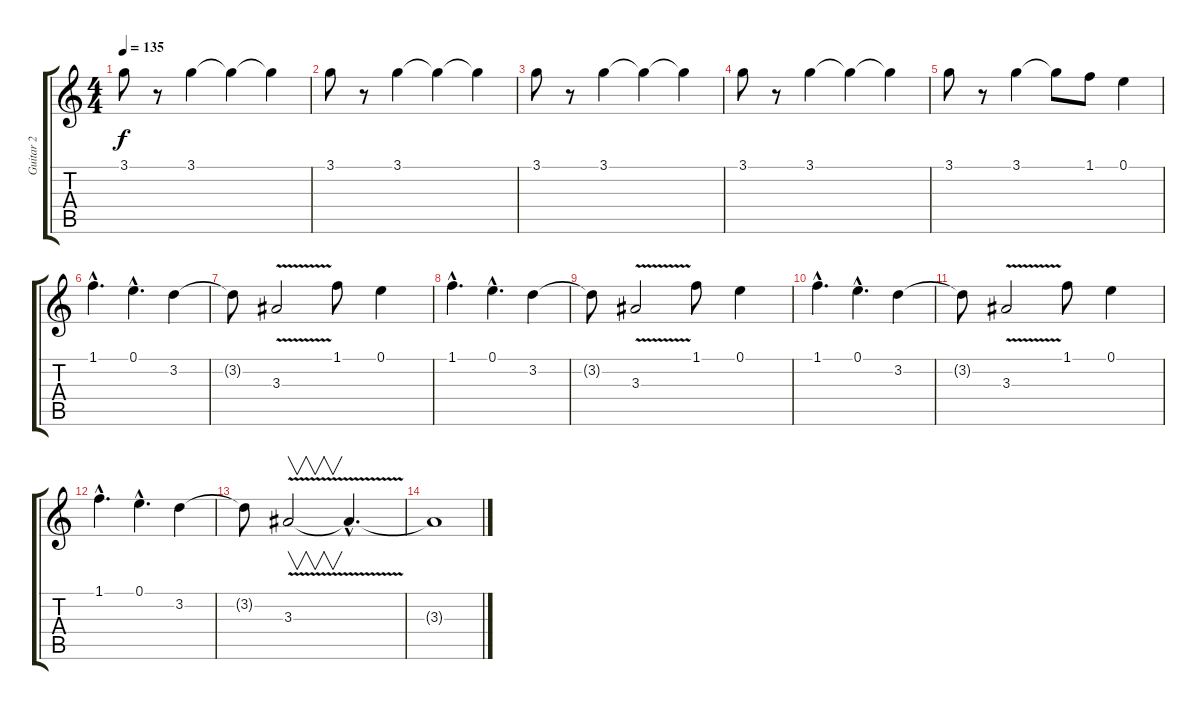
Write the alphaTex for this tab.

\track ("Guitar 2" "Guitar 2") {instrument overdrivenguitar}
\staff {score tabs}
\tuning (E4 B3 G3 D3 A2 E2) {hide}
\ts (4 4)
\tempo 135
\clef g2
\ks c
3.1.8{dy f} r.8 3.1.4 3.1{t}.4 3.1{t}.4 |
3.1.8 r.8 3.1.4 3.1{t}.4 3.1{t}.4 |
3.1.8 r.8 3.1.4 3.1{t}.4 3.1{t}.4 |
3.1.8 r.8 3.1.4 3.1{t}.4 3.1{t}.4 |
3.1.8 r.8 3.1.4 3.1{t}.8 1.1.8{volume 13 instrument distortionguitar} 0.1.4 |
1.1{hac}.4{d} 0.1{hac}.4{d} 3.2.4 |
3.2{t}.8 3.3{v}.2 1.1.8 0.1.4 |
1.1{hac}.4{d} 0.1{hac}.4{d} 3.2.4 |
3.2{t}.8 3.3{v}.2 1.1.8 0.1.4 |
1.1{hac}.4{d} 0.1{hac}.4{d} 3.2.4 |
3.2{t}.8 3.3{v}.2 1.1.8 0.1.4 |
1.1{hac}.4{d} 0.1{hac}.4{d} 3.2.4 |
3.2{t}.8 3.3{v}.2{v} 3.3{hac t}.4{d} |
3.3{t}.1
